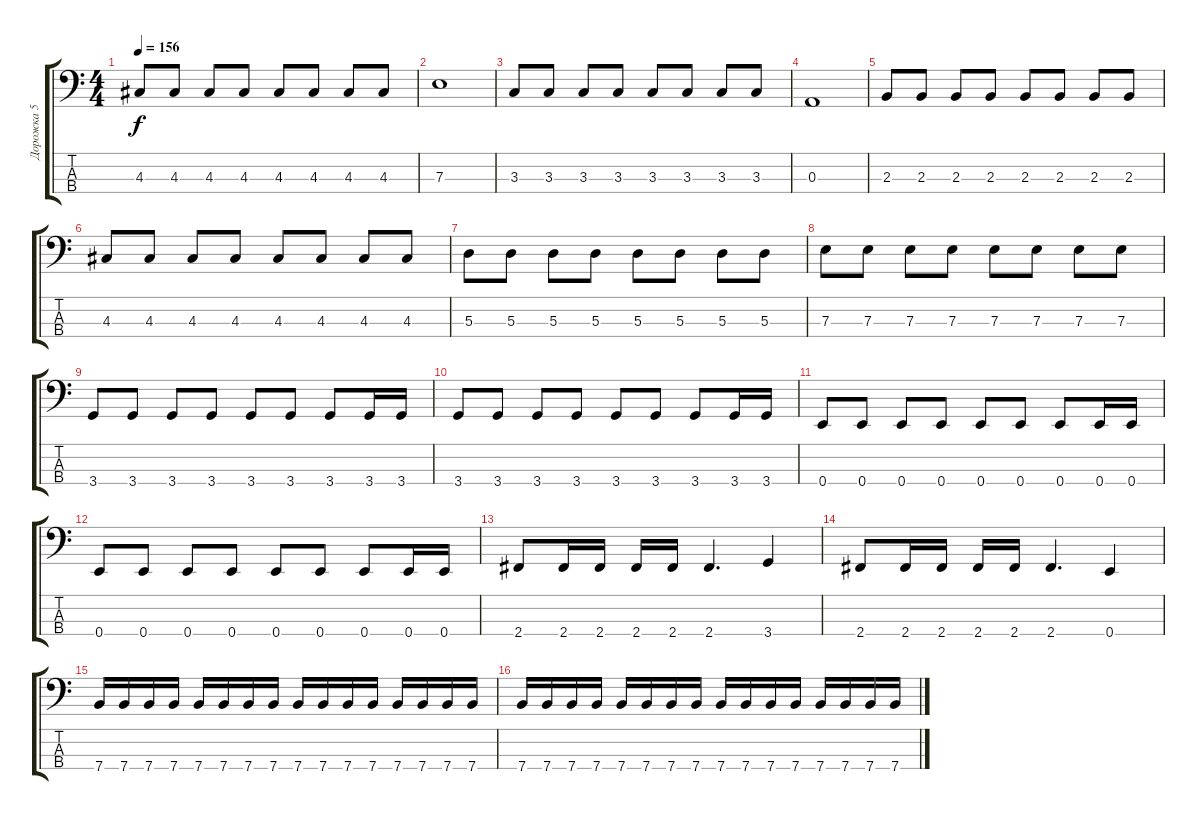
\track ("Дорожка 5" "Дорожка 5") {instrument electricbassfinger}
\staff {score tabs}
\tuning (G2 D2 A1 E1) {hide}
\ts (4 4)
\tempo 156
\clef f4
\ks c
4.3.8{dy f} 4.3.8 4.3.8 4.3.8 4.3.8 4.3.8 4.3.8 4.3.8 |
7.3.1 |
3.3.8 3.3.8 3.3.8 3.3.8 3.3.8 3.3.8 3.3.8 3.3.8 |
0.3.1 |
2.3.8 2.3.8 2.3.8 2.3.8 2.3.8 2.3.8 2.3.8 2.3.8 |
4.3.8 4.3.8 4.3.8 4.3.8 4.3.8 4.3.8 4.3.8 4.3.8 |
5.3.8 5.3.8 5.3.8 5.3.8 5.3.8 5.3.8 5.3.8 5.3.8 |
7.3.8 7.3.8 7.3.8 7.3.8 7.3.8 7.3.8 7.3.8 7.3.8 |
3.4.8 3.4.8 3.4.8 3.4.8 3.4.8 3.4.8 3.4.8 3.4.16 3.4.16 |
3.4.8 3.4.8 3.4.8 3.4.8 3.4.8 3.4.8 3.4.8 3.4.16 3.4.16 |
0.4.8 0.4.8 0.4.8 0.4.8 0.4.8 0.4.8 0.4.8 0.4.16 0.4.16 |
0.4.8 0.4.8 0.4.8 0.4.8 0.4.8 0.4.8 0.4.8 0.4.16 0.4.16 |
2.4.8 2.4.16 2.4.16 2.4.16 2.4.16 2.4.4{d} 3.4.4 |
2.4.8 2.4.16 2.4.16 2.4.16 2.4.16 2.4.4{d} 0.4.4 |
7.4.16 7.4.16 7.4.16 7.4.16 7.4.16 7.4.16 7.4.16 7.4.16 7.4.16 7.4.16 7.4.16 7.4.16 7.4.16 7.4.16 7.4.16 7.4.16 |
7.4.16 7.4.16 7.4.16 7.4.16 7.4.16 7.4.16 7.4.16 7.4.16 7.4.16 7.4.16 7.4.16 7.4.16 7.4.16 7.4.16 7.4.16 7.4.16
